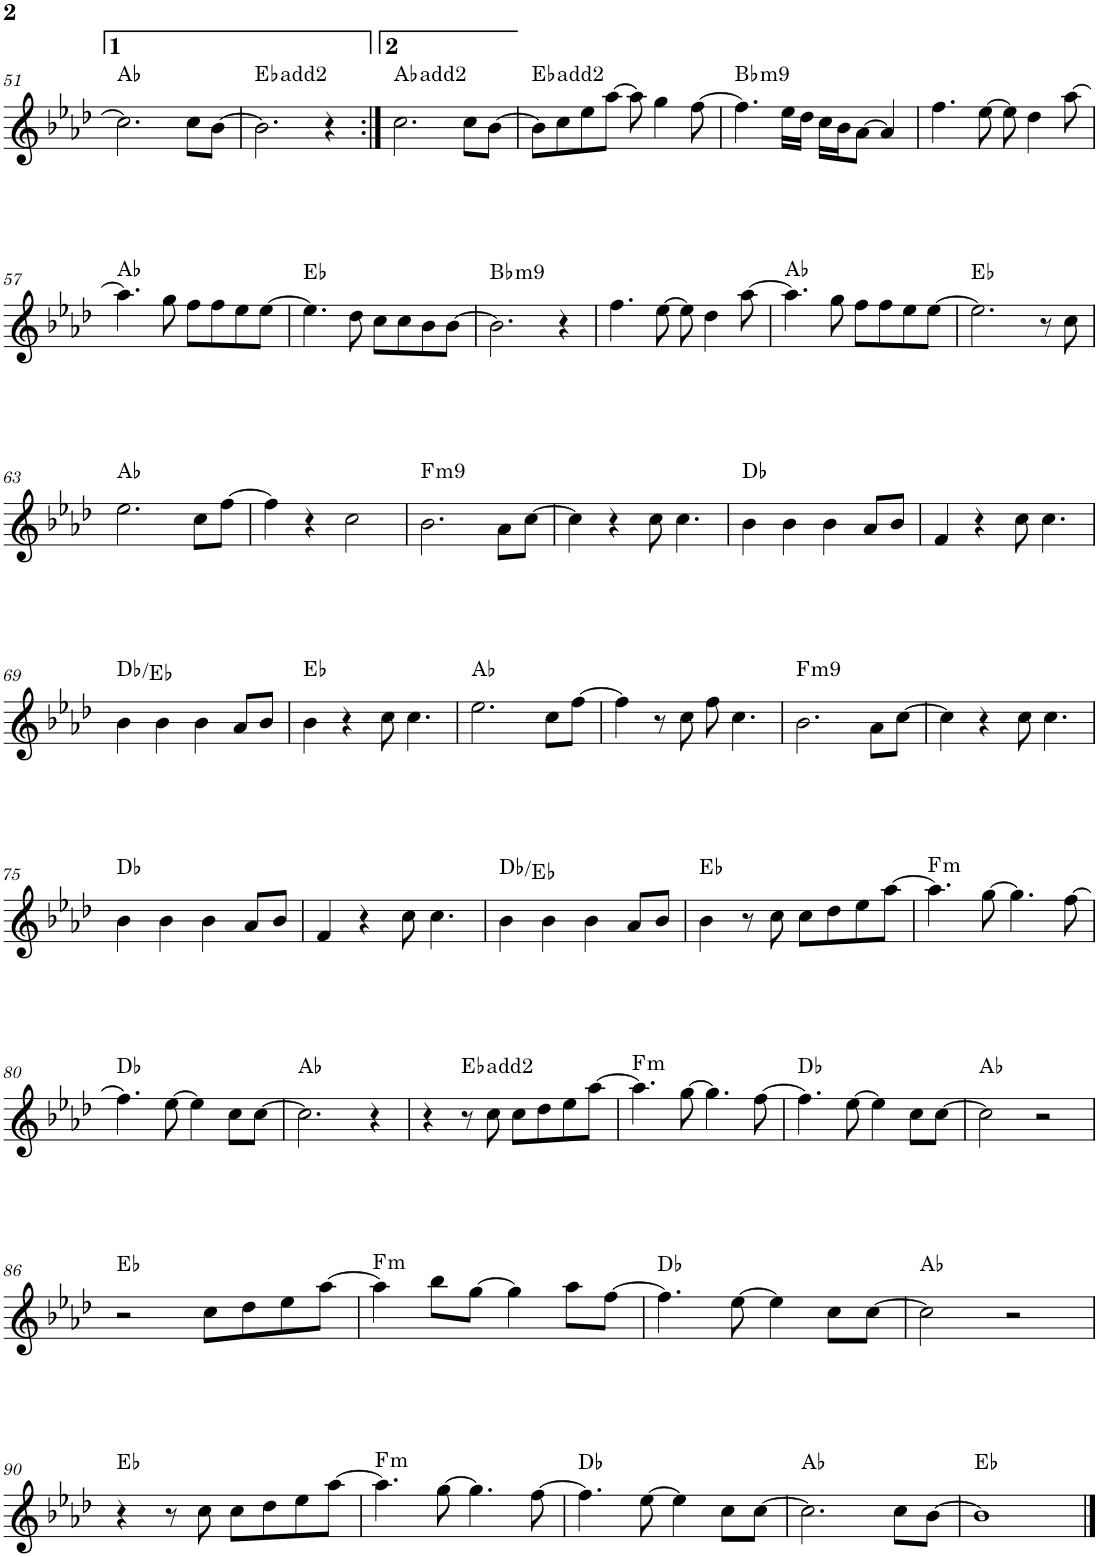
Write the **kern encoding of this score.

**kern	**harte
*part1	*part1
*staff1	*
*I"P1	*
!!LO:PB:g=z
*clefG2	*
*k[b-e-a-d-]	*
*f:	*
*M4/4	*
=51	=51
2.cc\]	Ab:maj
8cc\L	.
[>8b-\J	.
=52	=52
2.b-\]	Eb:maj(2)
4r	.
=53:|!	=53:|!
2.cc\	Ab:maj(2)
8cc\L	.
[>8b-\J	.
=54	=54
8b-\L]	Eb:maj(2)
8cc\	.
8ee-\	.
[>8aa-\J	.
8aa-\]	.
4gg\	.
[>8ff\	.
=55	=55
!	!LO:H:kt=m9
4.ff\]	Bb:min9
16ee-\LL	.
16dd-\JJ	.
16cc\LL	.
16b-\J	.
[>8a-\J	.
4a-/]	.
=56	=56
4.ff\	.
[>8ee-\	.
8ee-\]	.
4dd-\	.
[>8aa-\	.
!!LO:LB:g=z
=57	=57
4.aa-\]	Ab:maj
8gg\	.
8ff\L	.
8ff\	.
8ee-\	.
[>8ee-\J	.
=58	=58
4.ee-\]	Eb:maj
8dd-\	.
8cc\L	.
8cc\	.
8b-\	.
[>8b-\J	.
=59	=59
!	!LO:H:kt=m9
2.b-\]	Bb:min9
4r	.
=60	=60
4.ff\	.
[>8ee-\	.
8ee-\]	.
4dd-\	.
[>8aa-\	.
=61	=61
4.aa-\]	Ab:maj
8gg\	.
8ff\L	.
8ff\	.
8ee-\	.
[>8ee-\J	.
=62	=62
2.ee-\]	Eb:maj
8r	.
8cc\	.
!!LO:LB:g=z
=63	=63
2.ee-\	Ab:maj
8cc\L	.
[>8ff\J	.
=64	=64
4ff\]	.
4r	.
2cc\	.
=65	=65
!	!LO:H:kt=m9
2.b-\	F:min9
8a-\L	.
[>8cc\J	.
=66	=66
4cc\]	.
4r	.
8cc\	.
4.cc\	.
=67	=67
4b-\	Db:maj
4b-\	.
4b-\	.
8a-/L	.
8b-/J	.
=68	=68
4f/	.
4r	.
8cc\	.
4.cc\	.
!!LO:LB:g=z
=69	=69
4b-\	Db:maj/2
4b-\	.
4b-\	.
8a-/L	.
8b-/J	.
=70	=70
4b-\	Eb:maj
4r	.
8cc\	.
4.cc\	.
=71	=71
2.ee-\	Ab:maj
8cc\L	.
[>8ff\J	.
=72	=72
4ff\]	.
8r	.
8cc\	.
8ff\	.
4.cc\	.
=73	=73
!	!LO:H:kt=m9
2.b-\	F:min9
8a-\L	.
[>8cc\J	.
=74	=74
4cc\]	.
4r	.
8cc\	.
4.cc\	.
!!LO:LB:g=z
=75	=75
4b-\	Db:maj
4b-\	.
4b-\	.
8a-/L	.
8b-/J	.
=76	=76
4f/	.
4r	.
8cc\	.
4.cc\	.
=77	=77
4b-\	Db:maj/2
4b-\	.
4b-\	.
8a-/L	.
8b-/J	.
=78	=78
4b-\	Eb:maj
8r	.
8cc\	.
8cc\L	.
8dd-\	.
8ee-\	.
[>8aa-\J	.
=79	=79
!	!LO:H:kt=m
4.aa-\]	F:min
[>8gg\	.
4.gg\]	.
[>8ff\	.
!!LO:LB:g=z
=80	=80
4.ff\]	Db:maj
[>8ee-\	.
4ee-\]	.
8cc\L	.
[>8cc\J	.
=81	=81
2.cc\]	Ab:maj
4r	.
=82	=82
4r	.
8r	Eb:maj(2)
8cc\	.
8cc\L	.
8dd-\	.
8ee-\	.
[>8aa-\J	.
=83	=83
!	!LO:H:kt=m
4.aa-\]	F:min
[>8gg\	.
4.gg\]	.
[>8ff\	.
=84	=84
4.ff\]	Db:maj
[>8ee-\	.
4ee-\]	.
8cc\L	.
[>8cc\J	.
=85	=85
2cc\]	Ab:maj
2r	.
!!LO:LB:g=z
=86	=86
2r	Eb:maj
8cc\L	.
8dd-\	.
8ee-\	.
[>8aa-\J	.
=87	=87
!	!LO:H:kt=m
4aa-\]	F:min
8bb-\L	.
[>8gg\J	.
4gg\]	.
8aa-\L	.
[>8ff\J	.
=88	=88
4.ff\]	Db:maj
[>8ee-\	.
4ee-\]	.
8cc\L	.
[>8cc\J	.
=89	=89
2cc\]	Ab:maj
2r	.
!!LO:LB:g=z
=90	=90
4r	Eb:maj
8r	.
8cc\	.
8cc\L	.
8dd-\	.
8ee-\	.
[>8aa-\J	.
=91	=91
!	!LO:H:kt=m
4.aa-\]	F:min
[>8gg\	.
4.gg\]	.
[>8ff\	.
=92	=92
4.ff\]	Db:maj
[>8ee-\	.
4ee-\]	.
8cc\L	.
[>8cc\J	.
=93	=93
2.cc\]	Ab:maj
8cc\L	.
[>8b-\J	.
=94	=94
1b-]	Eb:maj
==	==
*-	*-
